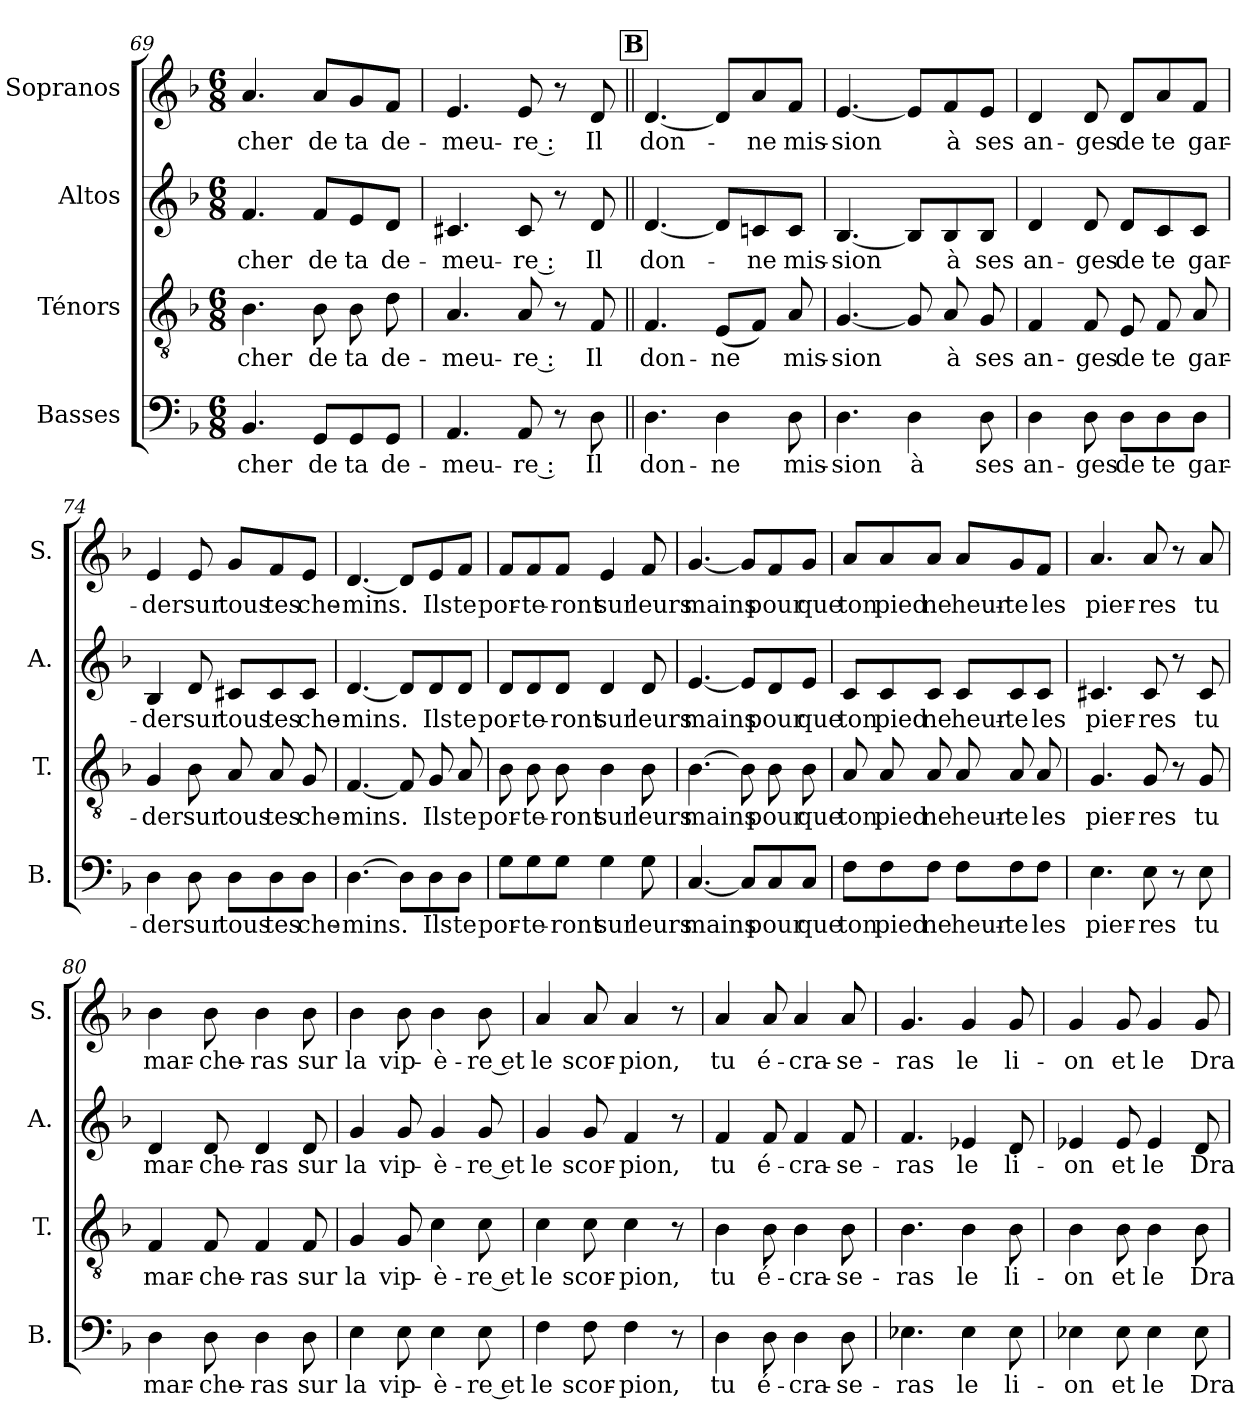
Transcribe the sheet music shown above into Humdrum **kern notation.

**kern	**text	**kern	**text	**kern	**text	**kern	**text
*part4	*part4	*part3	*part3	*part2	*part2	*part1	*part1
*staff4	*staff4	*staff3	*staff3	*staff2	*staff2	*staff1	*staff1
*I"Basses	*	*I"Ténors	*	*I"Altos	*	*I"Sopranos	*
*I'B.	*	*I'T.	*	*I'A.	*	*I'S.	*
!!LO:LB:g=z
*clefF4	*	*clefGv2	*	*clefG2	*	*clefG2	*
*	*	*ITrd7c12	*	*	*	*	*
*k[b-]	*	*k[b-]	*	*k[b-]	*	*k[b-]	*
*d:	*	*d:	*	*d:	*	*d:	*
*M6/8	*	*M6/8	*	*M6/8	*	*M6/8	*
=69	=69	=69	=69	=69	=69	=69	=69
!	!LO:LY:b	!	!LO:LY:b	!	!LO:LY:b	!	!LO:LY:b
4.BB-/	-cher	4.BB-\	-cher	4.f/	-cher	4.a/	-cher
!	!LO:LY:b	!	!LO:LY:b	!	!LO:LY:b	!	!LO:LY:b
8GG/L	de	8BB-\	de	8f/L	de	8a/L	de
!	!LO:LY:b	!	!LO:LY:b	!	!LO:LY:b	!	!LO:LY:b
8GG/	ta	8BB-\	ta	8e/	ta	8g/	ta
!	!LO:LY:b	!	!LO:LY:b	!	!LO:LY:b	!	!LO:LY:b
8GG/J	de-	8D\	de-	8d/J	de-	8f/J	de-
=70	=70	=70	=70	=70	=70	=70	=70
!	!LO:LY:b	!	!LO:LY:b	!	!LO:LY:b	!	!LO:LY:b
4.AA/	-meu-	4.AA/	-meu-	4.c#X/	-meu-	4.e/	-meu-
!	!LO:LY:b	!	!LO:LY:b	!	!LO:LY:b	!	!LO:LY:b
8AA/	-re :	8AA/	-re :	8c#/	-re :	8e/	-re :
8r	.	8r	.	8r	.	8r	.
!	!LO:LY:b	!	!LO:LY:b	!	!LO:LY:b	!	!LO:LY:b
8D\	Il	8FF/	Il	8d/	Il	8d/	Il
!!LO:REH:place=s1:a:B:fs=17.3:t=B
=71||	=71||	=71||	=71||	=71||	=71||	=71||	=71||
!	!LO:LY:b	!	!LO:LY:b	!	!LO:LY:b	!	!LO:LY:b
4.D\	don-	4.FF/	don-	[<4.d/	don-	[<4.d/	don-
!	!LO:LY:b	!	!LO:LY:b	!	!	!	!
4D\	-ne	(<8EE/L	-ne	8d/L]	.	8d/L]	.
!	!	!	!	!	!LO:LY:b	!	!LO:LY:b
.	.	8FF/J)	.	8cn/	-ne	8a/	-ne
!	!LO:LY:b	!	!LO:LY:b	!	!LO:LY:b	!	!LO:LY:b
8D\	mis-	8AA/	mis-	8c/J	mis-	8f/J	mis-
=72	=72	=72	=72	=72	=72	=72	=72
!	!LO:LY:b	!	!LO:LY:b	!	!LO:LY:b	!	!LO:LY:b
4.D\	-sion	[<4.GG/	-sion	[<4.B-/	-sion	[<4.e/	-sion
!	!LO:LY:b	!	!	!	!	!	!
4D\	à	8GG/]	.	8B-/L]	.	8e/L]	.
!	!	!	!LO:LY:b	!	!LO:LY:b	!	!LO:LY:b
.	.	8AA/	à	8B-/	à	8f/	à
!	!LO:LY:b	!	!LO:LY:b	!	!LO:LY:b	!	!LO:LY:b
8D\	ses	8GG/	ses	8B-/J	ses	8e/J	ses
=73	=73	=73	=73	=73	=73	=73	=73
!	!LO:LY:b	!	!LO:LY:b	!	!LO:LY:b	!	!LO:LY:b
4D\	an-	4FF/	an-	4d/	an-	4d/	an-
!	!LO:LY:b	!	!LO:LY:b	!	!LO:LY:b	!	!LO:LY:b
8D\	-ges	8FF/	-ges	8d/	-ges	8d/	-ges
!	!LO:LY:b	!	!LO:LY:b	!	!LO:LY:b	!	!LO:LY:b
8D\L	de	8EE/	de	8d/L	de	8d/L	de
!	!LO:LY:b	!	!LO:LY:b	!	!LO:LY:b	!	!LO:LY:b
8D\	te	8FF/	te	8c/	te	8a/	te
!	!LO:LY:b	!	!LO:LY:b	!	!LO:LY:b	!	!LO:LY:b
8D\J	gar-	8AA/	gar-	8c/J	gar-	8f/J	gar-
=74	=74	=74	=74	=74	=74	=74	=74
!	!LO:LY:b	!	!LO:LY:b	!	!LO:LY:b	!	!LO:LY:b
4D\	-der	4GG/	-der	4B-/	-der	4e/	-der
!	!LO:LY:b	!	!LO:LY:b	!	!LO:LY:b	!	!LO:LY:b
8D\	sur	8BB-\	sur	8d/	sur	8e/	sur
!	!LO:LY:b	!	!LO:LY:b	!	!LO:LY:b	!	!LO:LY:b
8D\L	tous	8AA/	tous	8c#X/L	tous	8g/L	tous
!	!LO:LY:b	!	!LO:LY:b	!	!LO:LY:b	!	!LO:LY:b
8D\	tes	8AA/	tes	8c#/	tes	8f/	tes
!	!LO:LY:b	!	!LO:LY:b	!	!LO:LY:b	!	!LO:LY:b
8D\J	che-	8GG/	che-	8c#/J	che-	8e/J	che-
!!LO:PB:g=z
=75	=75	=75	=75	=75	=75	=75	=75
!	!LO:LY:b	!	!LO:LY:b	!	!LO:LY:b	!	!LO:LY:b
[>4.D\	-mins.	[<4.FF/	-mins.	[<4.d/	-mins.	[<4.d/	-mins.
8D\L]	.	8FF/]	.	8d/L]	.	8d/L]	.
!	!LO:LY:b	!	!LO:LY:b	!	!LO:LY:b	!	!LO:LY:b
8D\	Ils	8GG/	Ils	8d/	Ils	8e/	Ils
!	!LO:LY:b	!	!LO:LY:b	!	!LO:LY:b	!	!LO:LY:b
8D\J	te	8AA/	te	8d/J	te	8f/J	te
=76	=76	=76	=76	=76	=76	=76	=76
!	!LO:LY:b	!	!LO:LY:b	!	!LO:LY:b	!	!LO:LY:b
8G\L	por-	8BB-\	por-	8d/L	por-	8f/L	por-
!	!LO:LY:b	!	!LO:LY:b	!	!LO:LY:b	!	!LO:LY:b
8G\	-te-	8BB-\	-te-	8d/	-te-	8f/	-te-
!	!LO:LY:b	!	!LO:LY:b	!	!LO:LY:b	!	!LO:LY:b
8G\J	-ront	8BB-\	-ront	8d/J	-ront	8f/J	-ront
!	!LO:LY:b	!	!LO:LY:b	!	!LO:LY:b	!	!LO:LY:b
4G\	sur	4BB-\	sur	4d/	sur	4e/	sur
!	!LO:LY:b	!	!LO:LY:b	!	!LO:LY:b	!	!LO:LY:b
8G\	leurs	8BB-\	leurs	8d/	leurs	8f/	leurs
=77	=77	=77	=77	=77	=77	=77	=77
!	!LO:LY:b	!	!LO:LY:b	!	!LO:LY:b	!	!LO:LY:b
[<4.C/	mains	[>4.BB-\	mains	[<4.e/	mains	[<4.g/	mains
8C/L]	.	8BB-\]	.	8e/L]	.	8g/L]	.
!	!LO:LY:b	!	!LO:LY:b	!	!LO:LY:b	!	!LO:LY:b
8C/	pour	8BB-\	pour	8d/	pour	8f/	pour
!	!LO:LY:b	!	!LO:LY:b	!	!LO:LY:b	!	!LO:LY:b
8C/J	que	8BB-\	que	8e/J	que	8g/J	que
=78	=78	=78	=78	=78	=78	=78	=78
!	!LO:LY:b	!	!LO:LY:b	!	!LO:LY:b	!	!LO:LY:b
8F\L	ton	8AA/	ton	8c/L	ton	8a/L	ton
!	!LO:LY:b	!	!LO:LY:b	!	!LO:LY:b	!	!LO:LY:b
8F\	pied	8AA/	pied	8c/	pied	8a/	pied
!	!LO:LY:b	!	!LO:LY:b	!	!LO:LY:b	!	!LO:LY:b
8F\J	ne	8AA/	ne	8c/J	ne	8a/J	ne
!	!LO:LY:b	!	!LO:LY:b	!	!LO:LY:b	!	!LO:LY:b
8F\L	heur-	8AA/	heur-	8c/L	heur-	8a/L	heur-
!	!LO:LY:b	!	!LO:LY:b	!	!LO:LY:b	!	!LO:LY:b
8F\	-te	8AA/	-te	8c/	-te	8g/	-te
!	!LO:LY:b	!	!LO:LY:b	!	!LO:LY:b	!	!LO:LY:b
8F\J	les	8AA/	les	8c/J	les	8f/J	les
=79	=79	=79	=79	=79	=79	=79	=79
!	!LO:LY:b	!	!LO:LY:b	!	!LO:LY:b	!	!LO:LY:b
4.E\	pier-	4.GG/	pier-	4.c#X/	pier-	4.a/	pier-
!	!LO:LY:b	!	!LO:LY:b	!	!LO:LY:b	!	!LO:LY:b
8E\	-res	8GG/	-res	8c#/	-res	8a/	-res
8r	.	8r	.	8r	.	8r	.
!	!LO:LY:b	!	!LO:LY:b	!	!LO:LY:b	!	!LO:LY:b
8E\	tu	8GG/	tu	8c#/	tu	8a/	tu
=80	=80	=80	=80	=80	=80	=80	=80
!	!LO:LY:b	!	!LO:LY:b	!	!LO:LY:b	!	!LO:LY:b
4D\	mar-	4FF/	mar-	4d/	mar-	4b-\	mar-
!	!LO:LY:b	!	!LO:LY:b	!	!LO:LY:b	!	!LO:LY:b
8D\	-che-	8FF/	-che-	8d/	-che-	8b-\	-che-
!	!LO:LY:b	!	!LO:LY:b	!	!LO:LY:b	!	!LO:LY:b
4D\	-ras	4FF/	-ras	4d/	-ras	4b-\	-ras
!	!LO:LY:b	!	!LO:LY:b	!	!LO:LY:b	!	!LO:LY:b
8D\	sur	8FF/	sur	8d/	sur	8b-\	sur
!!LO:LB:g=z
=81	=81	=81	=81	=81	=81	=81	=81
!	!LO:LY:b	!	!LO:LY:b	!	!LO:LY:b	!	!LO:LY:b
4E\	la	4GG/	la	4g/	la	4b-\	la
!	!LO:LY:b	!	!LO:LY:b	!	!LO:LY:b	!	!LO:LY:b
8E\	vip-	8GG/	vip-	8g/	vip-	8b-\	vip-
!	!LO:LY:b	!	!LO:LY:b	!	!LO:LY:b	!	!LO:LY:b
4E\	-è-	4C\	-è-	4g/	-è-	4b-\	-è-
!	!LO:LY:b	!	!LO:LY:b	!	!LO:LY:b	!	!LO:LY:b
8E\	-re et	8C\	-re et	8g/	-re et	8b-\	-re et
=82	=82	=82	=82	=82	=82	=82	=82
!	!LO:LY:b	!	!LO:LY:b	!	!LO:LY:b	!	!LO:LY:b
4F\	le	4C\	le	4g/	le	4a/	le
!	!LO:LY:b	!	!LO:LY:b	!	!LO:LY:b	!	!LO:LY:b
8F\	scor-	8C\	scor-	8g/	scor-	8a/	scor-
!	!LO:LY:b	!	!LO:LY:b	!	!LO:LY:b	!	!LO:LY:b
4F\	-pion,	4C\	-pion,	4f/	-pion,	4a/	-pion,
8r	.	8r	.	8r	.	8r	.
=83	=83	=83	=83	=83	=83	=83	=83
!	!LO:LY:b	!	!LO:LY:b	!	!LO:LY:b	!	!LO:LY:b
4D\	tu	4BB-\	tu	4f/	tu	4a/	tu
!	!LO:LY:b	!	!LO:LY:b	!	!LO:LY:b	!	!LO:LY:b
8D\	é-	8BB-\	é-	8f/	é-	8a/	é-
!	!LO:LY:b	!	!LO:LY:b	!	!LO:LY:b	!	!LO:LY:b
4D\	-cra-	4BB-\	-cra-	4f/	-cra-	4a/	-cra-
!	!LO:LY:b	!	!LO:LY:b	!	!LO:LY:b	!	!LO:LY:b
8D\	-se-	8BB-\	-se-	8f/	-se-	8a/	-se-
=84	=84	=84	=84	=84	=84	=84	=84
!	!LO:LY:b	!	!LO:LY:b	!	!LO:LY:b	!	!LO:LY:b
4.E-X\	-ras	4.BB-\	-ras	4.f/	-ras	4.g/	-ras
!	!LO:LY:b	!	!LO:LY:b	!	!LO:LY:b	!	!LO:LY:b
4E-\	le	4BB-\	le	4e-X/	le	4g/	le
!	!LO:LY:b	!	!LO:LY:b	!	!LO:LY:b	!	!LO:LY:b
8E-\	li-	8BB-\	li-	8d/	li-	8g/	li-
=85	=85	=85	=85	=85	=85	=85	=85
!	!LO:LY:b	!	!LO:LY:b	!	!LO:LY:b	!	!LO:LY:b
4E-X\	-on	4BB-\	-on	4e-X/	-on	4g/	-on
!	!LO:LY:b	!	!LO:LY:b	!	!LO:LY:b	!	!LO:LY:b
8E-\	et	8BB-\	et	8e-/	et	8g/	et
!	!LO:LY:b	!	!LO:LY:b	!	!LO:LY:b	!	!LO:LY:b
4E-\	le	4BB-\	le	4e-/	le	4g/	le
!	!LO:LY:b	!	!LO:LY:b	!	!LO:LY:b	!	!LO:LY:b
8E-\	Dra-	8BB-\	Dra-	8d/	Dra-	8g/	Dra-
=	=	=	=	=	=	=	=
*-	*-	*-	*-	*-	*-	*-	*-
